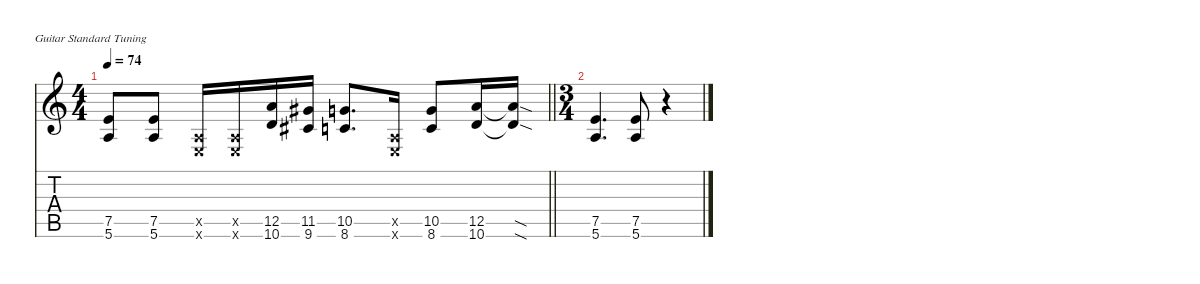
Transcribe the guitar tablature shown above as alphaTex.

\defaultSystemsLayout 4
\hideDynamics
\bracketExtendMode nobrackets
\singleTrackTrackNamePolicy hidden
\multiTrackTrackNamePolicy hidden
\firstSystemTrackNameMode fullname
\firstSystemTrackNameOrientation horizontal
\otherSystemsTrackNameOrientation horizontal
\track ("Tony Iommi I" "dist.guit.") {instrument distortionguitar}
\staff {score tabs}
\tuning (E4 B3 G3 D3 A2 E2)
\ts (4 4)
\tempo 74
\clef g2
\barLineRight lightlight
\ks c
(7.5 5.6).8{dy f beam Up} (7.5 5.6).8{beam Up} (0.5{x} 0.6{x}).16{beam Up} (0.5{x} 0.6{x}).16{beam Up} (12.5 10.6).16{beam Up} (11.5{acc #} 9.6{acc #}).16{beam Up} (10.5 8.6).8{d beam Up} (0.5{x} 0.6{x}).16{beam Up} (10.5 8.6).8{beam Up} (12.5 10.6).16{beam Up} (12.5{sod t} 10.6{sod t}).16{beam Up} |
\ts (3 4)
\beaming (8 2 2 2)
(7.5 5.6).4{d beam Up} (7.5 5.6).8{beam Up} r.4{beam Up}
